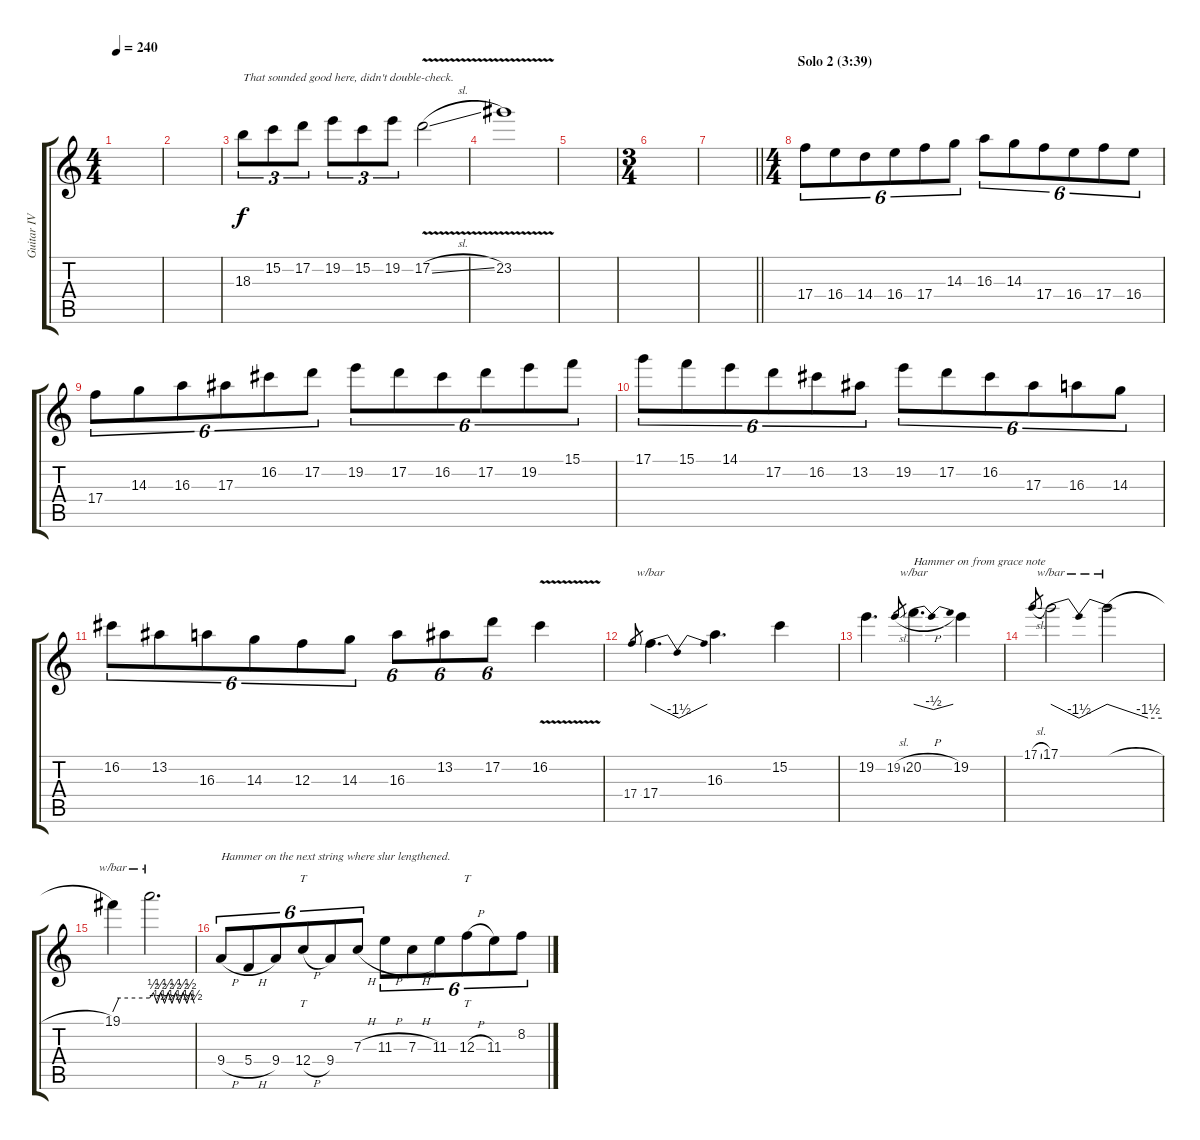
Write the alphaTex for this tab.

\track ("Guitar IV (solo II)" "Guitar IV ") {instrument overdrivenguitar}
\staff {score tabs}
\tuning (D4 A3 F3 C3 G2 D2) {hide}
\ts (4 4)
\tempo 240
\clef g2
\ks c
|
|
18.3.8{tu (3 2) txt "That sounded good here, didn't double-check."} 15.2.8{tu (3 2)} 17.2.8{tu (3 2)} 19.2.8{tu (3 2)} 15.2.8{tu (3 2)} 19.2.8{tu (3 2)} 17.2{v sl}.2 |
23.2{v}.1 |
|
\ts (3 4)
|
\barLineRight lightlight
|
\ts (4 4)
\section ("" "Solo 2 (3:39)")
17.4.8{tu (6 4)} 16.4.8{tu (6 4)} 14.4.8{tu (6 4)} 16.4.8{tu (6 4)} 17.4.8{tu (6 4)} 14.3.8{tu (6 4)} 16.3.8{tu (6 4)} 14.3.8{tu (6 4)} 17.4.8{tu (6 4)} 16.4.8{tu (6 4)} 17.4.8{tu (6 4)} 16.4.8{tu (6 4)} |
17.4.8{tu (6 4)} 14.3.8{tu (6 4)} 16.3.8{tu (6 4)} 17.3.8{tu (6 4)} 16.2.8{tu (6 4)} 17.2.8{tu (6 4)} 19.2.8{tu (6 4)} 17.2.8{tu (6 4)} 16.2.8{tu (6 4)} 17.2.8{tu (6 4)} 19.2.8{tu (6 4)} 15.1.8{tu (6 4)} |
17.1.8{tu (6 4)} 15.1.8{tu (6 4)} 14.1.8{tu (6 4)} 17.2.8{tu (6 4)} 16.2.8{tu (6 4)} 13.2.8{tu (6 4)} 19.2.8{tu (6 4)} 17.2.8{tu (6 4)} 16.2.8{tu (6 4)} 17.3.8{tu (6 4)} 16.3.8{tu (6 4)} 14.3.8{tu (6 4)} |
16.2.8{tu (6 4)} 13.2.8{tu (6 4)} 16.3.8{tu (6 4)} 14.3.8{tu (6 4)} 12.3.8{tu (6 4)} 14.3.8{tu (6 4)} 16.3.8{tu (6 4)} 13.2.8{tu (6 4)} 17.2.8{tu (6 4)} 16.2{v}.4 |
17.4.8{gr} 17.4.4{d tbe (dip default 0 0 30 -6 60 0)} 16.3.4{d} 15.2.4 |
19.2.4{d} 19.2{sl}.8{gr} 20.2{h}.4{d tbe (dip default 0 0 30 -2 60 0) txt "Hammer on from grace note"} 19.2.4 |
17.1{sl}.8{gr} 17.1.2{tbe (dip default 0 0 30 -6 60 0)} 17.1{h t}.2{tbe (custom default 0 0 45 -6 60 -6)} |
19.1.4{tbe (custom default 0 -6 10 0 60 0)} 19.1{t}.2{d tbe (custom default 0 0 5 2 10 -2 15 2 20 -2 25 2 30 -2 35 2 40 -2 45 2 50 -2 55 2 60 -2)} |
9.4{h}.8{tu (6 4) txt "Hammer on the next string where slur lengthened."} 5.4{h}.8{tu (6 4)} 9.4.8{tu (6 4)} 12.4{h}.8{tt tu (6 4)} 9.4.8{tu (6 4)} 7.3{h}.8{tu (6 4)} 11.3{h}.8{tu (6 4)} 7.3{h}.8{tu (6 4)} 11.3.8{tu (6 4)} 12.3{h}.8{tt tu (6 4)} 11.3.8{tu (6 4)} 8.2.8{tu (6 4)}
